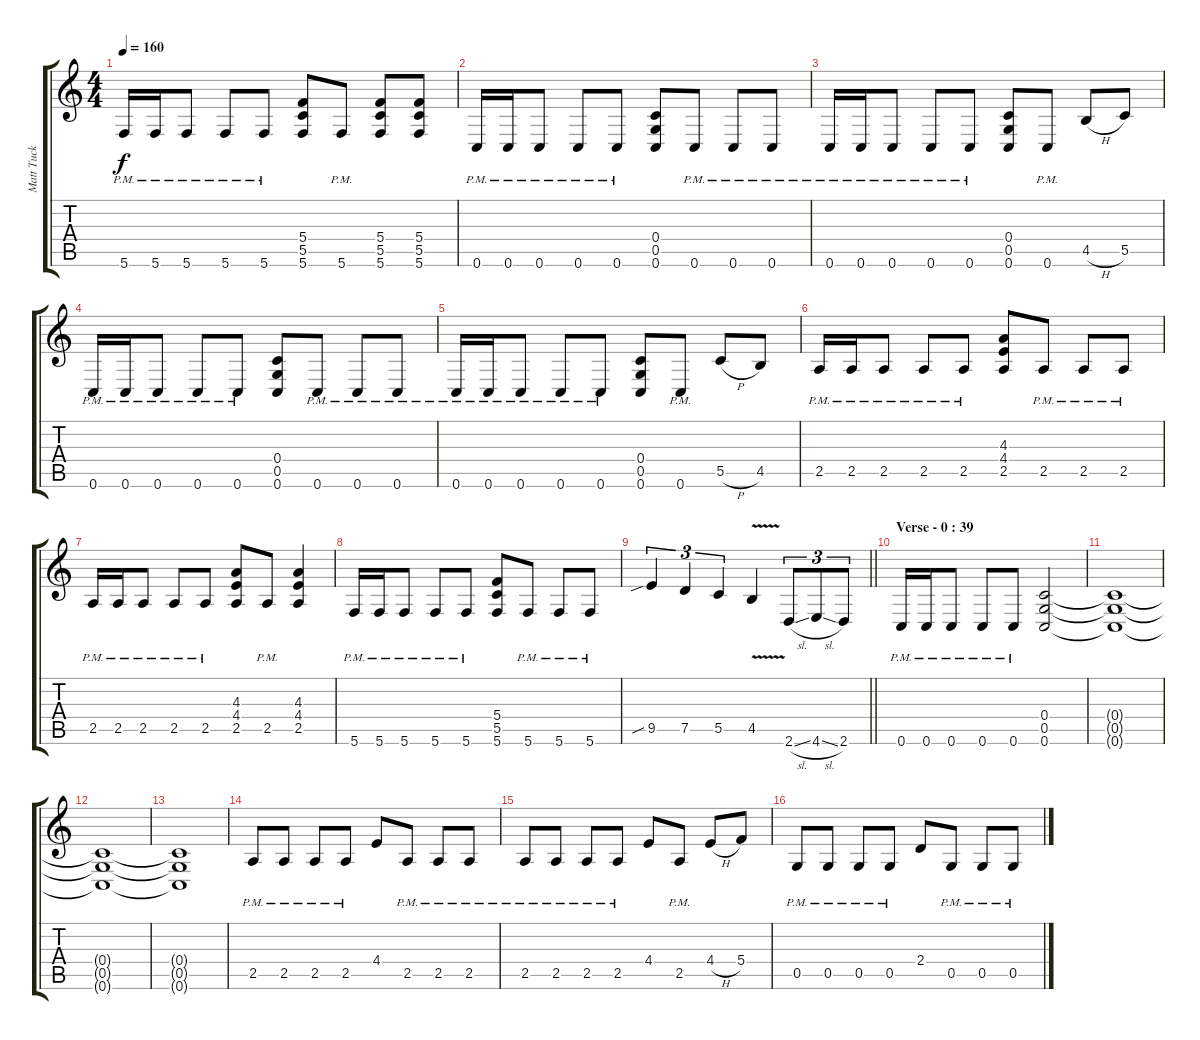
\track ("Matt Tuck" "Matt Tuck") {instrument overdrivenguitar}
\staff {score tabs}
\tuning (D4 A3 F3 C3 G2 C2) {hide}
\ts (4 4)
\tempo 160
\clef g2
\ks c
5.6{pm}.16{dy f} 5.6{pm}.16 5.6{pm}.8 5.6{pm}.8 5.6{pm}.8 (5.4 5.5 5.6).8 5.6{pm}.8 (5.4 5.5 5.6).8 (5.4 5.5 5.6).8 |
0.6{pm}.16 0.6{pm}.16 0.6{pm}.8 0.6{pm}.8 0.6{pm}.8 (0.4 0.5 0.6).8 0.6{pm}.8 0.6{pm}.8 0.6{pm}.8 |
0.6{pm}.16 0.6{pm}.16 0.6{pm}.8 0.6{pm}.8 0.6{pm}.8 (0.4 0.5 0.6).8 0.6{pm}.8 4.5{h}.8 5.5.8 |
0.6{pm}.16 0.6{pm}.16 0.6{pm}.8 0.6{pm}.8 0.6{pm}.8 (0.4 0.5 0.6).8 0.6{pm}.8 0.6{pm}.8 0.6{pm}.8 |
0.6{pm}.16 0.6{pm}.16 0.6{pm}.8 0.6{pm}.8 0.6{pm}.8 (0.4 0.5 0.6).8 0.6{pm}.8 5.5{h}.8 4.5.8 |
2.5{pm}.16 2.5{pm}.16 2.5{pm}.8 2.5{pm}.8 2.5{pm}.8 (4.3 4.4 2.5).8 2.5{pm}.8 2.5{pm}.8 2.5{pm}.8 |
2.5{pm}.16 2.5{pm}.16 2.5{pm}.8 2.5{pm}.8 2.5{pm}.8 (4.3 4.4 2.5).8 2.5{pm}.8 (4.3 4.4 2.5).4 |
5.6{pm}.16 5.6{pm}.16 5.6{pm}.8 5.6{pm}.8 5.6{pm}.8 (5.4 5.5 5.6).8 5.6{pm}.8 5.6{pm}.8 5.6{pm}.8 |
\barLineRight lightlight
9.5{sib}.4{tu (3 2)} 7.5.4{tu (3 2)} 5.5.4{tu (3 2)} 4.5{v}.4 2.6{sl}.8{tu (3 2)} 4.6{sl}.8{tu (3 2)} 2.6.8{tu (3 2)} |
\section ("" "Verse - 0 : 39")
0.6{pm}.16 0.6{pm}.16 0.6{pm}.8 0.6{pm}.8 0.6{pm}.8 (0.4 0.5 0.6).2 |
(0.4{t} 0.5{t} 0.6{t}).1 |
(0.4{t} 0.5{t} 0.6{t}).1 |
(0.4{t} 0.5{t} 0.6{t}).1 |
2.5{pm}.8 2.5{pm}.8 2.5{pm}.8 2.5{pm}.8 4.4.8 2.5{pm}.8 2.5{pm}.8 2.5{pm}.8 |
2.5{pm}.8 2.5{pm}.8 2.5{pm}.8 2.5{pm}.8 4.4.8 2.5{pm}.8 4.4{h}.8 5.4.8 |
0.5{pm}.8 0.5{pm}.8 0.5{pm}.8 0.5{pm}.8 2.4.8 0.5{pm}.8 0.5{pm}.8 0.5{pm}.8
